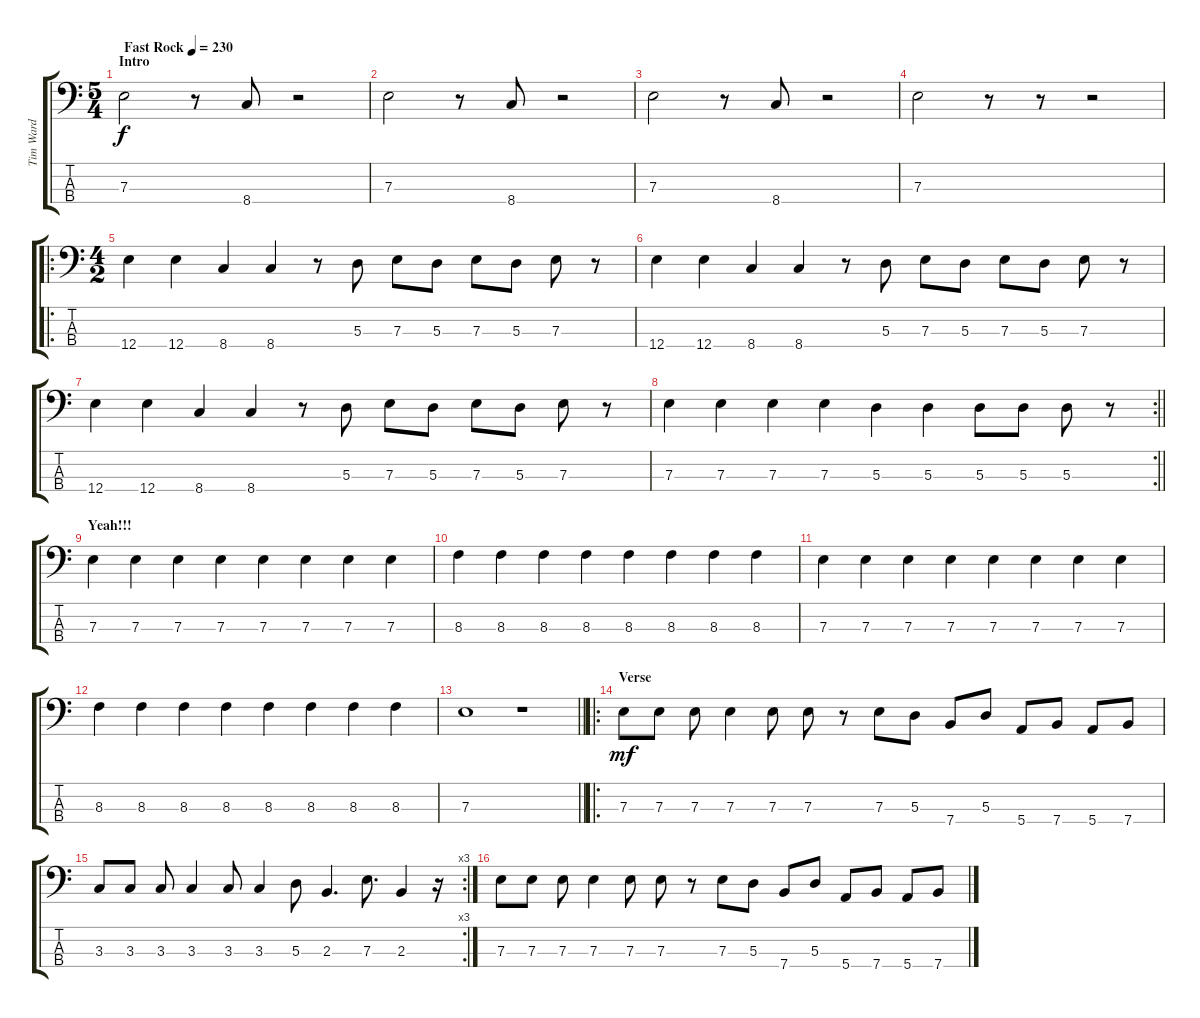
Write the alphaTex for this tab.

\track ("Tim Ward" "Tim Ward") {instrument electricbasspick}
\staff {score tabs}
\tuning (G2 D2 A1 E1) {hide}
\ts (5 4)
\section ("" "Intro")
\tempo (230 "Fast Rock")
\clef f4
\ks c
7.3.2{dy f instrument electricbasspick} r.8 8.4.8 r.2 |
7.3.2 r.8 8.4.8 r.2 |
7.3.2 r.8 8.4.8 r.2 |
7.3.2 r.8 r.8 r.2 |
\ro
\ts (4 2)
12.4.4 12.4.4 8.4.4 8.4.4 r.8 5.3.8 7.3.8 5.3.8 7.3.8 5.3.8 7.3.8 r.8 |
12.4.4 12.4.4 8.4.4 8.4.4 r.8 5.3.8 7.3.8 5.3.8 7.3.8 5.3.8 7.3.8 r.8 |
12.4.4 12.4.4 8.4.4 8.4.4 r.8 5.3.8 7.3.8 5.3.8 7.3.8 5.3.8 7.3.8 r.8 |
\rc 2
\barLineRight lightlight
7.3.4 7.3.4 7.3.4 7.3.4 5.3.4 5.3.4 5.3.8 5.3.8 5.3.8 r.8 |
\section ("" "Yeah!!!")
7.3.4 7.3.4 7.3.4 7.3.4 7.3.4 7.3.4 7.3.4 7.3.4 |
8.3.4 8.3.4 8.3.4 8.3.4 8.3.4 8.3.4 8.3.4 8.3.4 |
7.3.4 7.3.4 7.3.4 7.3.4 7.3.4 7.3.4 7.3.4 7.3.4 |
8.3.4 8.3.4 8.3.4 8.3.4 8.3.4 8.3.4 8.3.4 8.3.4 |
\barLineRight lightlight
7.3.1 r.1 |
\ro
\section ("" "Verse")
7.3.8{dy mf} 7.3.8 7.3.8 7.3.4 7.3.8 7.3.8 r.8 7.3.8 5.3.8 7.4.8 5.3.8 5.4.8 7.4.8 5.4.8 7.4.8 |
\rc 3
3.3.8 3.3.8 3.3.8 3.3.4 3.3.8 3.3.4 5.3.8 2.3.4{d} 7.3.8{d} 2.3.4 r.16 |
7.3.8 7.3.8 7.3.8 7.3.4 7.3.8 7.3.8 r.8 7.3.8 5.3.8 7.4.8 5.3.8 5.4.8 7.4.8 5.4.8 7.4.8
